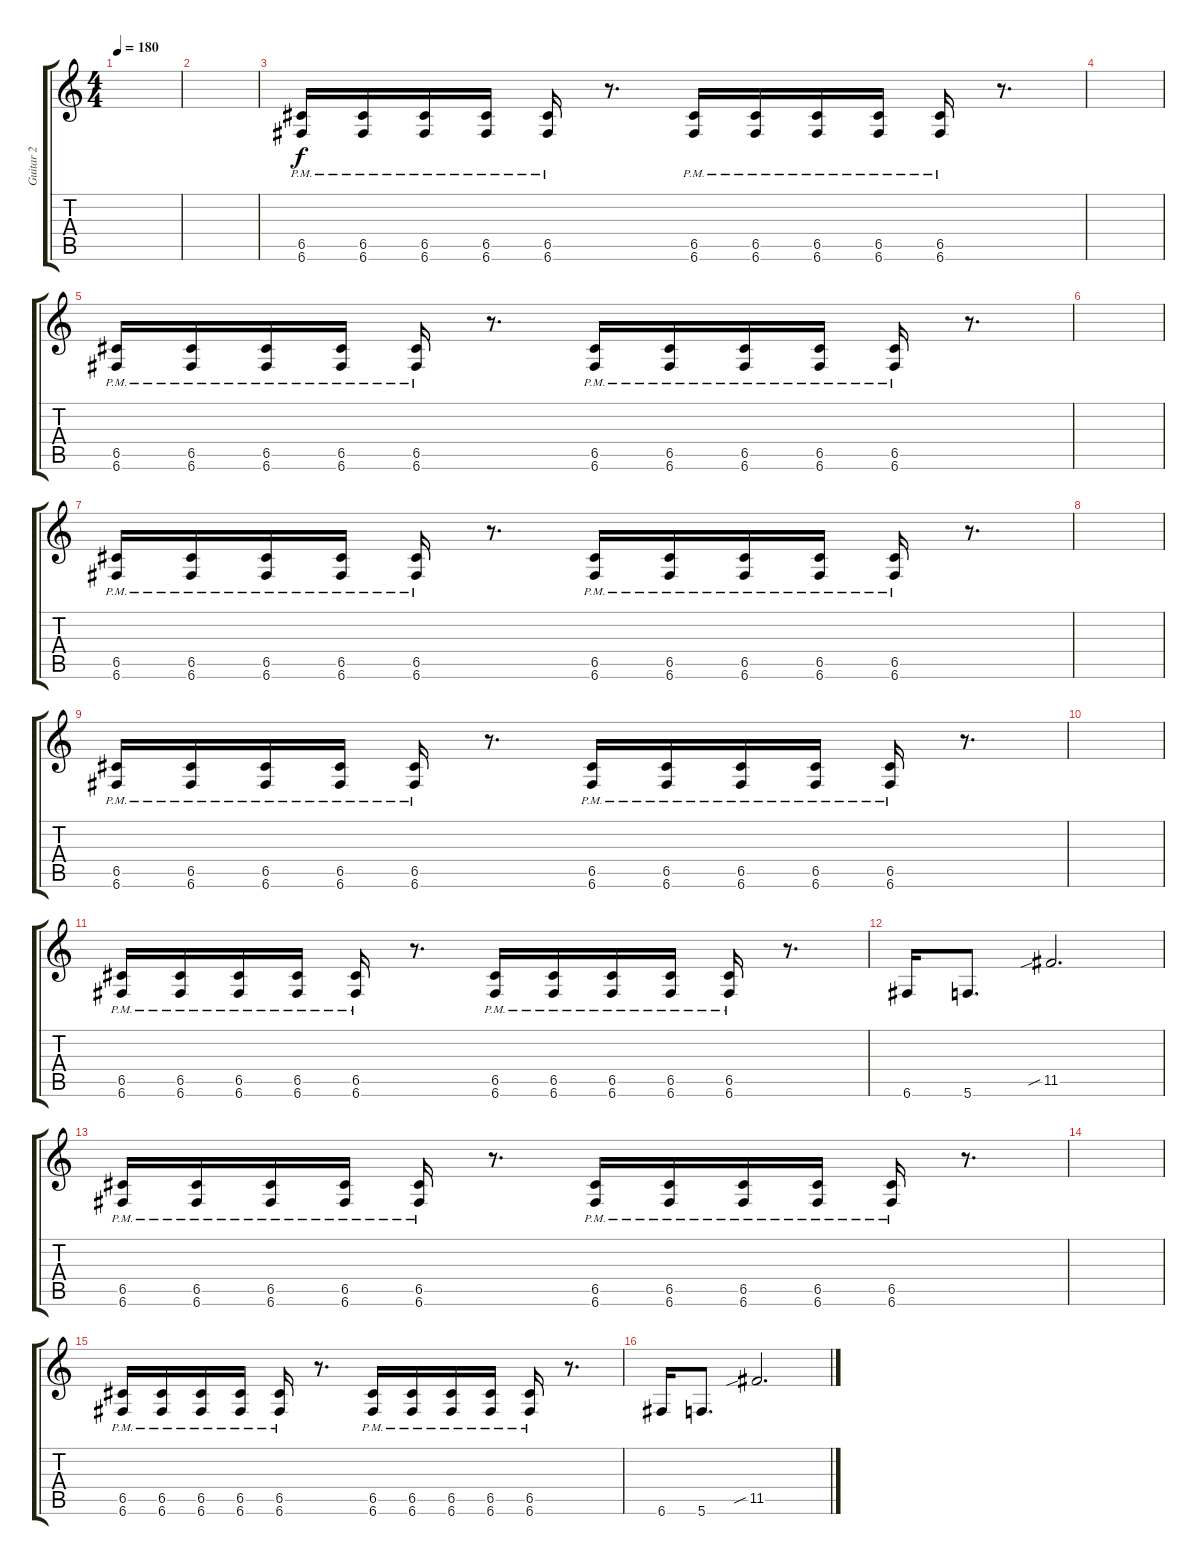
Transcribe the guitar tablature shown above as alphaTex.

\track ("Guitar 2" "Guitar 2") {instrument overdrivenguitar}
\staff {score tabs}
\tuning (D4 A3 F3 C3 G2 C2) {hide}
\ts (4 4)
\tempo 180
\clef g2
\ks c
|
|
(6.5{pm} 6.6{pm}).16 (6.5{pm} 6.6{pm}).16 (6.5{pm} 6.6{pm}).16 (6.5{pm} 6.6{pm}).16 (6.5{pm} 6.6{pm}).16 r.8{d} (6.5{pm} 6.6{pm}).16 (6.5{pm} 6.6{pm}).16 (6.5{pm} 6.6{pm}).16 (6.5{pm} 6.6{pm}).16 (6.5{pm} 6.6{pm}).16 r.8{d} |
|
(6.5{pm} 6.6{pm}).16 (6.5{pm} 6.6{pm}).16 (6.5{pm} 6.6{pm}).16 (6.5{pm} 6.6{pm}).16 (6.5{pm} 6.6{pm}).16 r.8{d} (6.5{pm} 6.6{pm}).16 (6.5{pm} 6.6{pm}).16 (6.5{pm} 6.6{pm}).16 (6.5{pm} 6.6{pm}).16 (6.5{pm} 6.6{pm}).16 r.8{d} |
|
(6.5{pm} 6.6{pm}).16 (6.5{pm} 6.6{pm}).16 (6.5{pm} 6.6{pm}).16 (6.5{pm} 6.6{pm}).16 (6.5{pm} 6.6{pm}).16 r.8{d} (6.5{pm} 6.6{pm}).16 (6.5{pm} 6.6{pm}).16 (6.5{pm} 6.6{pm}).16 (6.5{pm} 6.6{pm}).16 (6.5{pm} 6.6{pm}).16 r.8{d} |
|
(6.5{pm} 6.6{pm}).16 (6.5{pm} 6.6{pm}).16 (6.5{pm} 6.6{pm}).16 (6.5{pm} 6.6{pm}).16 (6.5{pm} 6.6{pm}).16 r.8{d} (6.5{pm} 6.6{pm}).16 (6.5{pm} 6.6{pm}).16 (6.5{pm} 6.6{pm}).16 (6.5{pm} 6.6{pm}).16 (6.5{pm} 6.6{pm}).16 r.8{d} |
|
(6.5{pm} 6.6{pm}).16 (6.5{pm} 6.6{pm}).16 (6.5{pm} 6.6{pm}).16 (6.5{pm} 6.6{pm}).16 (6.5{pm} 6.6{pm}).16 r.8{d} (6.5{pm} 6.6{pm}).16 (6.5{pm} 6.6{pm}).16 (6.5{pm} 6.6{pm}).16 (6.5{pm} 6.6{pm}).16 (6.5{pm} 6.6{pm}).16 r.8{d} |
6.6.16 5.6.8{d} 11.5{sib}.2{d} |
(6.5{pm} 6.6{pm}).16 (6.5{pm} 6.6{pm}).16 (6.5{pm} 6.6{pm}).16 (6.5{pm} 6.6{pm}).16 (6.5{pm} 6.6{pm}).16 r.8{d} (6.5{pm} 6.6{pm}).16 (6.5{pm} 6.6{pm}).16 (6.5{pm} 6.6{pm}).16 (6.5{pm} 6.6{pm}).16 (6.5{pm} 6.6{pm}).16 r.8{d} |
|
(6.5{pm} 6.6{pm}).16 (6.5{pm} 6.6{pm}).16 (6.5{pm} 6.6{pm}).16 (6.5{pm} 6.6{pm}).16 (6.5{pm} 6.6{pm}).16 r.8{d} (6.5{pm} 6.6{pm}).16 (6.5{pm} 6.6{pm}).16 (6.5{pm} 6.6{pm}).16 (6.5{pm} 6.6{pm}).16 (6.5{pm} 6.6{pm}).16 r.8{d} |
6.6.16 5.6.8{d} 11.5{sib}.2{d}
